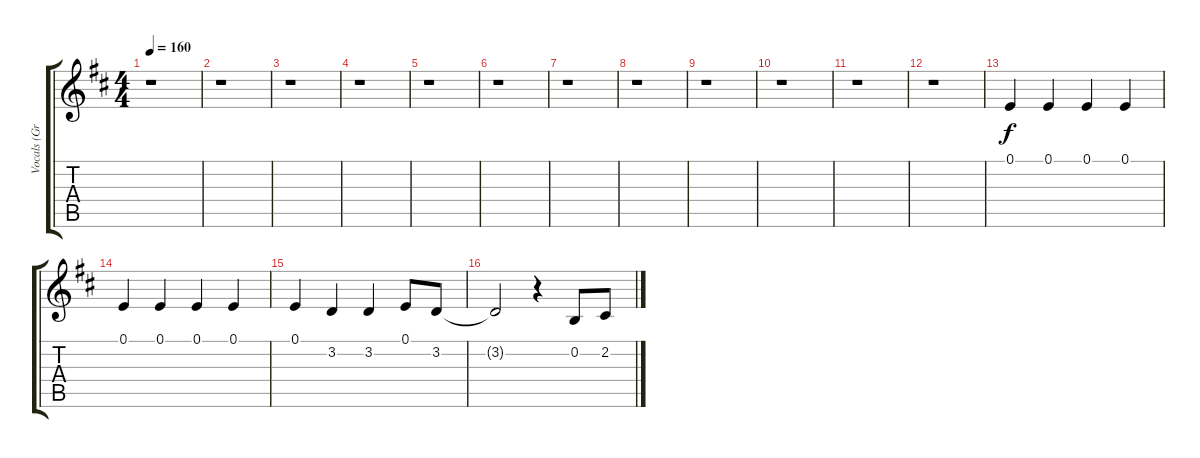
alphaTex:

\track ("Vocals (Greg Graffin)" "Vocals (Gr") {instrument oboe}
\staff {score tabs}
\tuning (E4 B3 G3 D3 A2 E2) {hide}
\ts (4 4)
\tempo 160
\clef g2
\ks d
r.1{dy f instrument oboe} |
r.1 |
r.1 |
r.1 |
r.1 |
r.1 |
r.1 |
r.1 |
r.1 |
r.1 |
r.1 |
r.1 |
0.1.4 0.1.4 0.1.4 0.1.4 |
0.1.4 0.1.4 0.1.4 0.1.4 |
0.1.4 3.2.4 3.2.4 0.1.8 3.2.8 |
3.2{t}.2 r.4 0.2.8 2.2.8
